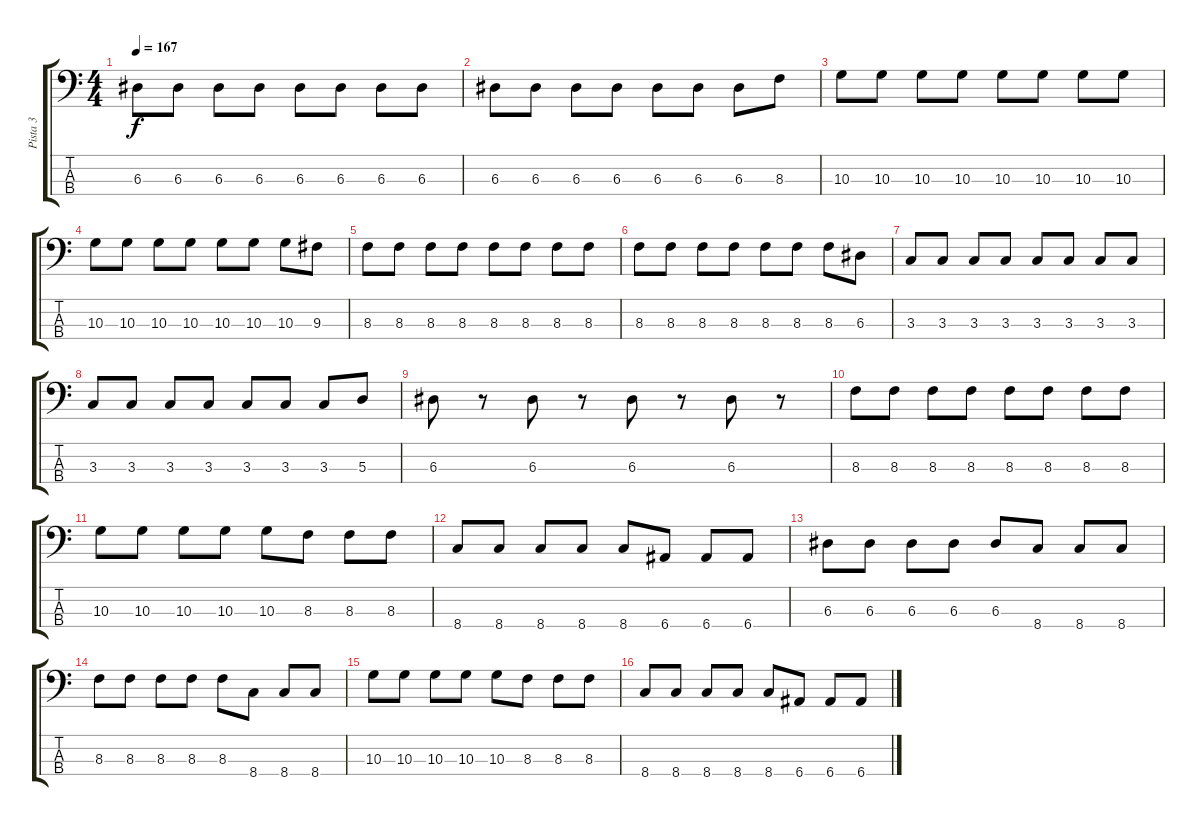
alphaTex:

\track ("Pista 3" "Pista 3") {instrument electricbassfinger}
\staff {score tabs}
\tuning (G2 D2 A1 E1) {hide}
\ts (4 4)
\tempo 167
\clef f4
\ks c
6.3.8{dy f} 6.3.8 6.3.8 6.3.8 6.3.8 6.3.8 6.3.8 6.3.8 |
6.3.8 6.3.8 6.3.8 6.3.8 6.3.8 6.3.8 6.3.8 8.3.8 |
10.3.8 10.3.8 10.3.8 10.3.8 10.3.8 10.3.8 10.3.8 10.3.8 |
10.3.8 10.3.8 10.3.8 10.3.8 10.3.8 10.3.8 10.3.8 9.3.8 |
8.3.8 8.3.8 8.3.8 8.3.8 8.3.8 8.3.8 8.3.8 8.3.8 |
8.3.8 8.3.8 8.3.8 8.3.8 8.3.8 8.3.8 8.3.8 6.3.8 |
3.3.8 3.3.8 3.3.8 3.3.8 3.3.8 3.3.8 3.3.8 3.3.8 |
3.3.8 3.3.8 3.3.8 3.3.8 3.3.8 3.3.8 3.3.8 5.3.8 |
6.3.8 r.8 6.3.8 r.8 6.3.8 r.8 6.3.8 r.8 |
8.3.8 8.3.8 8.3.8 8.3.8 8.3.8 8.3.8 8.3.8 8.3.8 |
10.3.8 10.3.8 10.3.8 10.3.8 10.3.8 8.3.8 8.3.8 8.3.8 |
8.4.8 8.4.8 8.4.8 8.4.8 8.4.8 6.4.8 6.4.8 6.4.8 |
6.3.8 6.3.8 6.3.8 6.3.8 6.3.8 8.4.8 8.4.8 8.4.8 |
8.3.8 8.3.8 8.3.8 8.3.8 8.3.8 8.4.8 8.4.8 8.4.8 |
10.3.8 10.3.8 10.3.8 10.3.8 10.3.8 8.3.8 8.3.8 8.3.8 |
8.4.8 8.4.8 8.4.8 8.4.8 8.4.8 6.4.8 6.4.8 6.4.8
